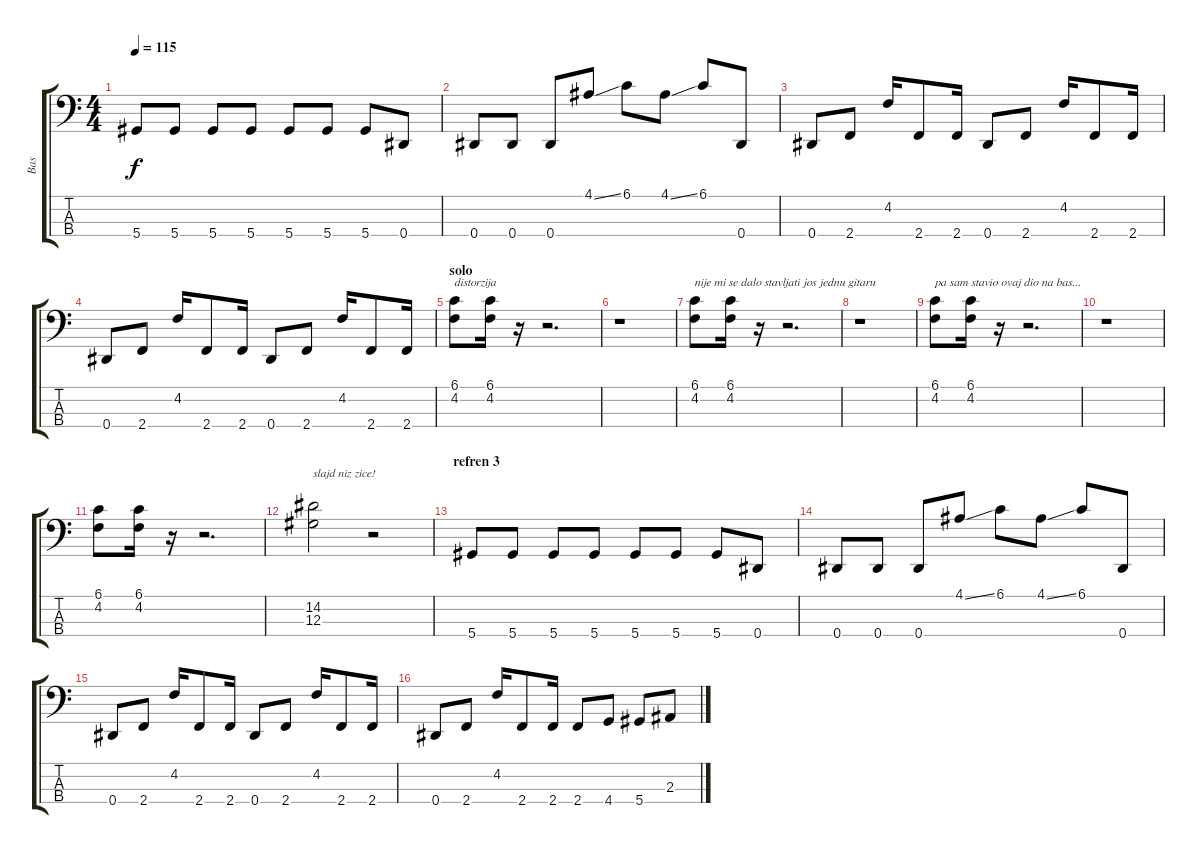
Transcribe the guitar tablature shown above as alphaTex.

\track ("Bas" "Bas") {instrument electricbasspick}
\staff {score tabs}
\tuning (Gb2 Db2 Ab1 Eb1) {hide}
\ts (4 4)
\tempo 115
\clef f4
\ks c
5.4.8{dy f} 5.4.8 5.4.8 5.4.8 5.4.8 5.4.8 5.4.8 0.4.8 |
0.4.8 0.4.8 0.4.8 4.1{ss}.8 6.1.8 4.1{ss}.8 6.1.8 0.4.8 |
0.4.8 2.4.8 4.2.16 2.4.8 2.4.16 0.4.8 2.4.8 4.2.16 2.4.8 2.4.16 |
0.4.8 2.4.8 4.2.16 2.4.8 2.4.16 0.4.8 2.4.8 4.2.16 2.4.8 2.4.16 |
\section ("" "solo")
(6.1 4.2).8{txt "distorzija" instrument distortionguitar} (6.1 4.2).16 r.16 r.2{d} |
r.1 |
(6.1 4.2).8{txt "nije mi se dalo stavljati jos jednu gitaru"} (6.1 4.2).16 r.16 r.2{d} |
r.1 |
(6.1 4.2).8{txt "pa sam stavio ovaj dio na bas..."} (6.1 4.2).16 r.16 r.2{d} |
r.1 |
(6.1 4.2).8{instrument distortionguitar} (6.1 4.2).16 r.16 r.2{d} |
(14.2 12.3).2{txt "slajd niz zice!"} r.2{instrument electricbasspick} |
\section ("" "refren 3")
5.4.8 5.4.8 5.4.8 5.4.8 5.4.8 5.4.8 5.4.8 0.4.8 |
0.4.8 0.4.8 0.4.8 4.1{ss}.8 6.1.8 4.1{ss}.8 6.1.8 0.4.8 |
0.4.8 2.4.8 4.2.16 2.4.8 2.4.16 0.4.8 2.4.8 4.2.16 2.4.8 2.4.16 |
0.4.8 2.4.8 4.2.16 2.4.8 2.4.16 2.4.8 4.4.8 5.4.8 2.3.8
